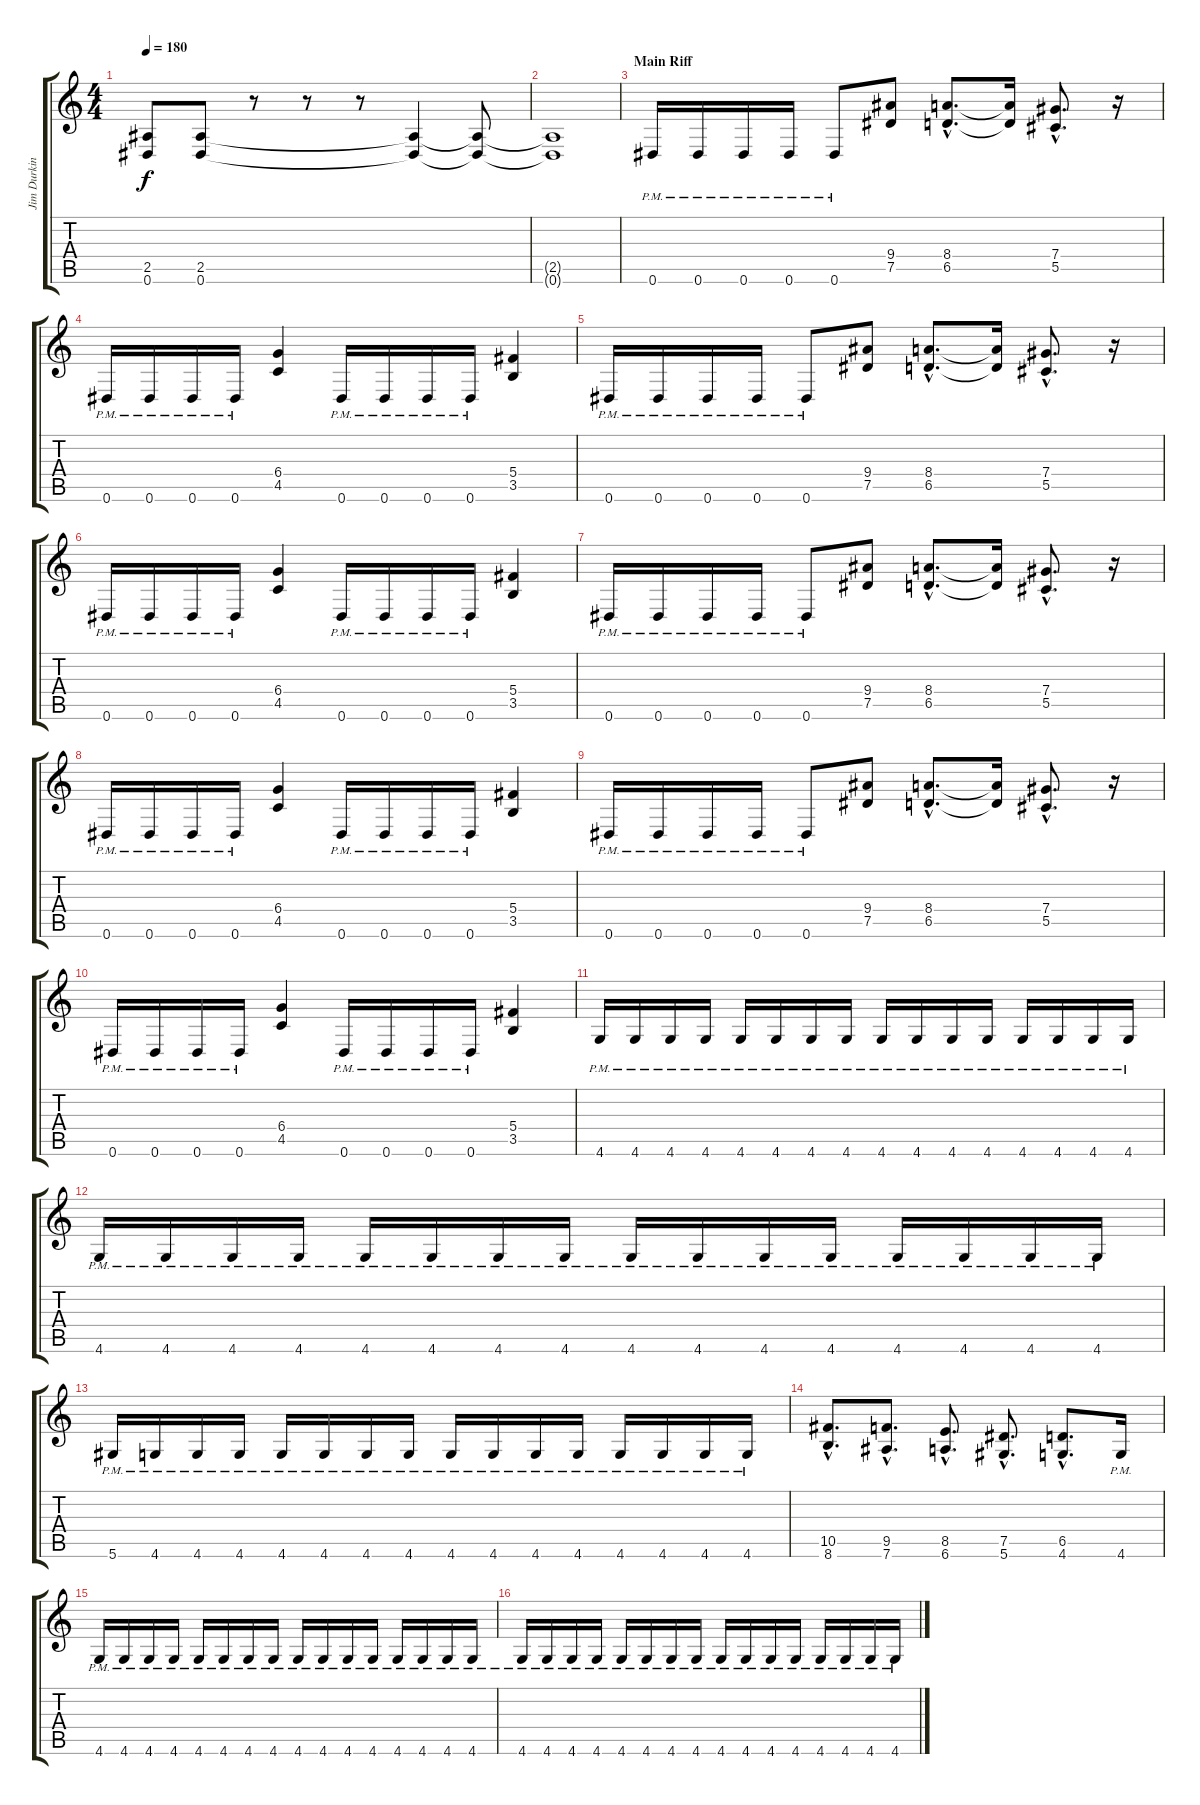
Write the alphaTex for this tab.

\track ("Jim Durkin" "Jim Durkin") {instrument distortionguitar}
\staff {score tabs}
\tuning (Eb4 Bb3 Gb3 Db3 Ab2 Eb2) {hide}
\ts (4 4)
\tempo 180
\clef g2
\ks c
(2.5 0.6).8{dy f instrument distortionguitar} (2.5 0.6).8 r.8 r.8 r.8 (2.5{t} 0.6{t}).4 (2.5{t} 0.6{t}).8 |
(2.5{t} 0.6{t}).1 |
\section ("" "Main Riff")
0.6{pm}.16 0.6{pm}.16 0.6{pm}.16 0.6{pm}.16 0.6{pm}.8 (9.4 7.5).8 (8.4{hac} 6.5{hac}).8{d} (8.4{t} 6.5{t}).16 (7.4{hac} 5.5{hac}).8{d} r.16 |
0.6{pm}.16 0.6{pm}.16 0.6{pm}.16 0.6{pm}.16 (6.4 4.5).4 0.6{pm}.16 0.6{pm}.16 0.6{pm}.16 0.6{pm}.16 (5.4 3.5).4 |
0.6{pm}.16 0.6{pm}.16 0.6{pm}.16 0.6{pm}.16 0.6{pm}.8 (9.4 7.5).8 (8.4{hac} 6.5{hac}).8{d} (8.4{t} 6.5{t}).16 (7.4{hac} 5.5{hac}).8{d} r.16 |
0.6{pm}.16 0.6{pm}.16 0.6{pm}.16 0.6{pm}.16 (6.4 4.5).4 0.6{pm}.16 0.6{pm}.16 0.6{pm}.16 0.6{pm}.16 (5.4 3.5).4 |
0.6{pm}.16 0.6{pm}.16 0.6{pm}.16 0.6{pm}.16 0.6{pm}.8 (9.4 7.5).8 (8.4{hac} 6.5{hac}).8{d} (8.4{t} 6.5{t}).16 (7.4{hac} 5.5{hac}).8{d} r.16 |
0.6{pm}.16 0.6{pm}.16 0.6{pm}.16 0.6{pm}.16 (6.4 4.5).4 0.6{pm}.16 0.6{pm}.16 0.6{pm}.16 0.6{pm}.16 (5.4 3.5).4 |
0.6{pm}.16 0.6{pm}.16 0.6{pm}.16 0.6{pm}.16 0.6{pm}.8 (9.4 7.5).8 (8.4{hac} 6.5{hac}).8{d} (8.4{t} 6.5{t}).16 (7.4{hac} 5.5{hac}).8{d} r.16 |
0.6{pm}.16 0.6{pm}.16 0.6{pm}.16 0.6{pm}.16 (6.4 4.5).4 0.6{pm}.16 0.6{pm}.16 0.6{pm}.16 0.6{pm}.16 (5.4 3.5).4 |
4.6{pm}.16 4.6{pm}.16 4.6{pm}.16 4.6{pm}.16 4.6{pm}.16 4.6{pm}.16 4.6{pm}.16 4.6{pm}.16 4.6{pm}.16 4.6{pm}.16 4.6{pm}.16 4.6{pm}.16 4.6{pm}.16 4.6{pm}.16 4.6{pm}.16 4.6{pm}.16 |
4.6{pm}.16 4.6{pm}.16 4.6{pm}.16 4.6{pm}.16 4.6{pm}.16 4.6{pm}.16 4.6{pm}.16 4.6{pm}.16 4.6{pm}.16 4.6{pm}.16 4.6{pm}.16 4.6{pm}.16 4.6{pm}.16 4.6{pm}.16 4.6{pm}.16 4.6{pm}.16 |
5.6{pm}.16 4.6{pm}.16 4.6{pm}.16 4.6{pm}.16 4.6{pm}.16 4.6{pm}.16 4.6{pm}.16 4.6{pm}.16 4.6{pm}.16 4.6{pm}.16 4.6{pm}.16 4.6{pm}.16 4.6{pm}.16 4.6{pm}.16 4.6{pm}.16 4.6{pm}.16 |
(10.5{hac} 8.6{hac}).8{d} (9.5{hac} 7.6{hac}).8{d} (8.5{hac} 6.6{hac}).8{d} (7.5{hac} 5.6{hac}).8{d} (6.5{hac} 4.6{hac}).8{d} 4.6{pm}.16 |
4.6{pm}.16 4.6{pm}.16 4.6{pm}.16 4.6{pm}.16 4.6{pm}.16 4.6{pm}.16 4.6{pm}.16 4.6{pm}.16 4.6{pm}.16 4.6{pm}.16 4.6{pm}.16 4.6{pm}.16 4.6{pm}.16 4.6{pm}.16 4.6{pm}.16 4.6{pm}.16 |
4.6{pm}.16 4.6{pm}.16 4.6{pm}.16 4.6{pm}.16 4.6{pm}.16 4.6{pm}.16 4.6{pm}.16 4.6{pm}.16 4.6{pm}.16 4.6{pm}.16 4.6{pm}.16 4.6{pm}.16 4.6{pm}.16 4.6{pm}.16 4.6{pm}.16 4.6{pm}.16
